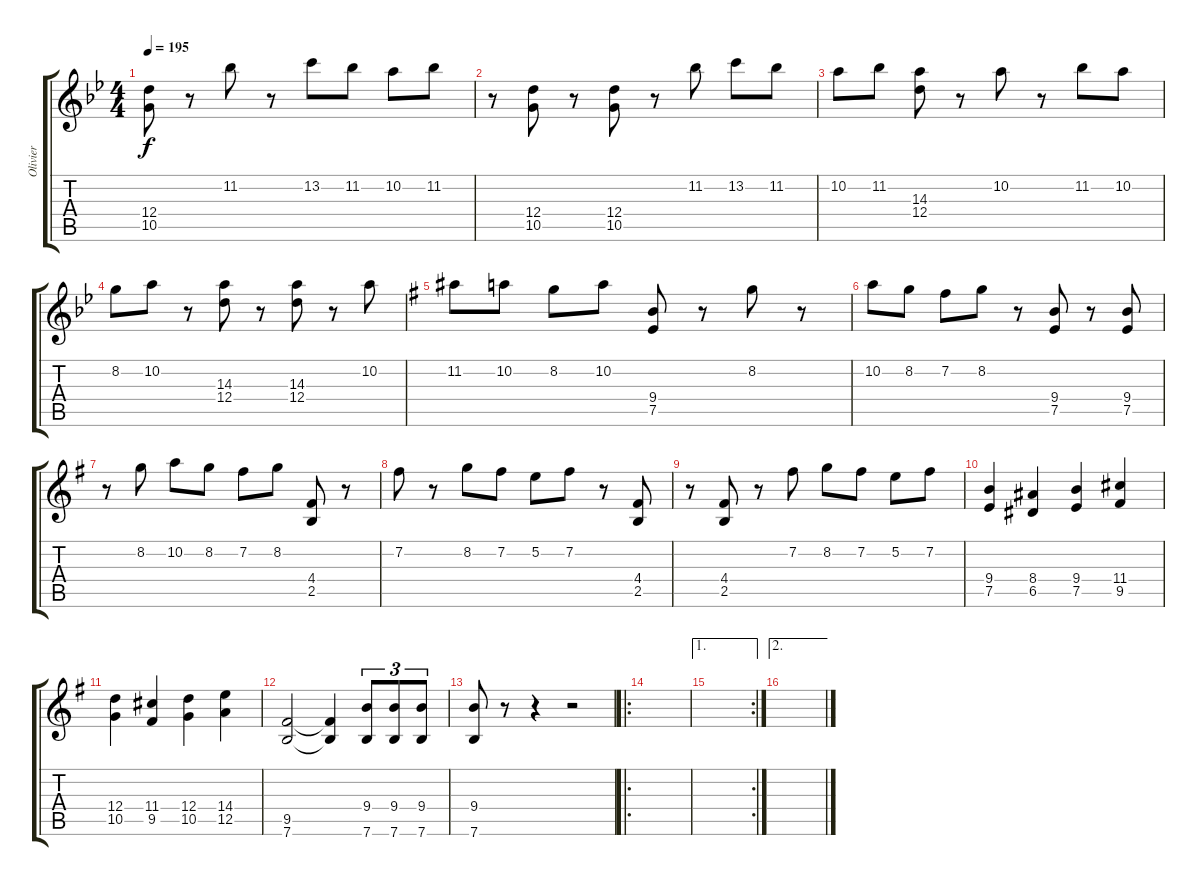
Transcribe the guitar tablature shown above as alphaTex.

\track ("Olivier" "Olivier") {instrument overdrivenguitar}
\staff {score tabs}
\tuning (E4 B3 G3 D3 A2 E2) {hide}
\ts (4 4)
\tempo 195
\clef g2
\ks gminor
(12.4 10.5).8{dy f} r.8 11.2.8 r.8 13.2.8 11.2.8 10.2.8 11.2.8 |
r.8 (12.4 10.5).8 r.8 (12.4 10.5).8 r.8 11.2.8 13.2.8 11.2.8 |
10.2.8 11.2.8 (14.3 12.4).8 r.8 10.2.8 r.8 11.2.8 10.2.8 |
8.2.8 10.2.8 r.8 (14.3 12.4).8 r.8 (14.3 12.4).8 r.8 10.2.8 |
\ks eminor
11.2.8 10.2.8 8.2.8 10.2.8 (9.4 7.5).8 r.8 8.2.8 r.8 |
10.2.8 8.2.8 7.2.8 8.2.8 r.8 (9.4 7.5).8 r.8 (9.4 7.5).8 |
r.8 8.2.8 10.2.8 8.2.8 7.2.8 8.2.8 (4.4 2.5).8 r.8 |
7.2.8 r.8 8.2.8 7.2.8 5.2.8 7.2.8 r.8 (4.4 2.5).8 |
r.8 (4.4 2.5).8 r.8 7.2.8 8.2.8 7.2.8 5.2.8 7.2.8 |
(9.4 7.5).4 (8.4 6.5).4 (9.4 7.5).4 (11.4 9.5).4 |
(12.4 10.5).4 (11.4 9.5).4 (12.4 10.5).4 (14.4 12.5).4 |
(9.5 7.6).2 (9.5{t} 7.6{t}).4 (9.4 7.6).8{tu (3 2)} (9.4 7.6).8{tu (3 2)} (9.4 7.6).8{tu (3 2)} |
(9.4 7.6).8 r.8 r.4 r.2 |
\ro
|
\ae 1
\rc 2
|
\ae 2
